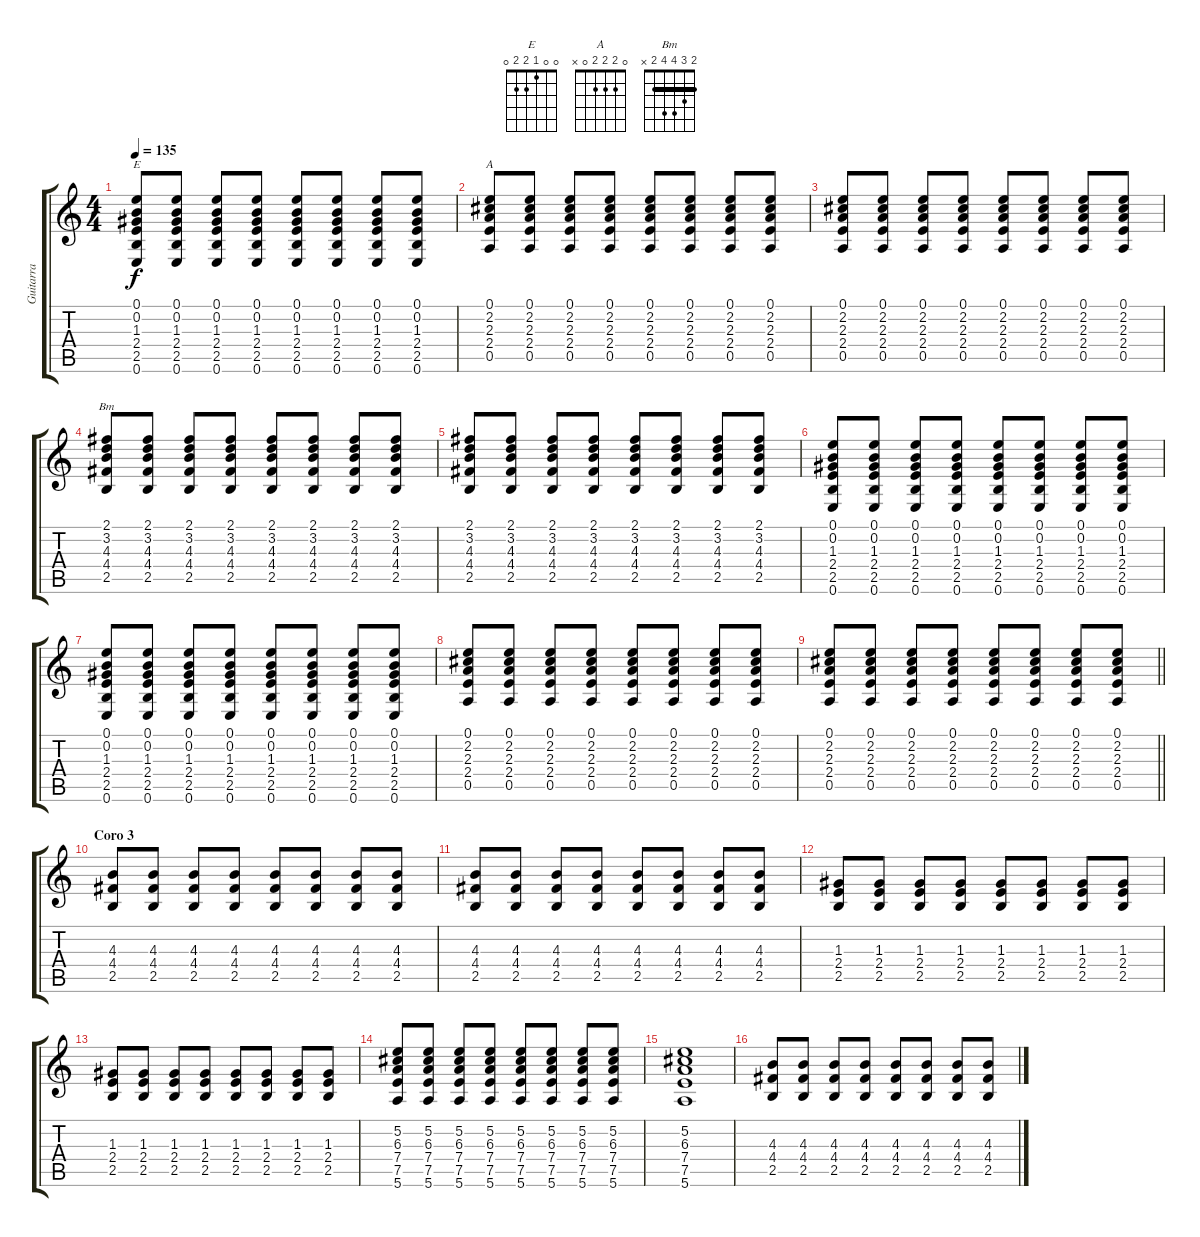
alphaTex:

\track ("Guitarra" "Guitarra") {instrument electricguitarclean}
\staff {score tabs}
\tuning (E4 B3 G3 D3 A2 E2) {hide}
\chord ("E" 0 0 1 2 2 0)
\chord ("A" 0 2 2 2 0 x)
\chord ("Bm" 2 3 4 4 2 x) {barre 2}
\ts (4 4)
\tempo 135
\clef g2
\ks c
(0.1 0.2 1.3 2.4 2.5 0.6).8{ch "E" dy f} (0.1 0.2 1.3 2.4 2.5 0.6).8 (0.1 0.2 1.3 2.4 2.5 0.6).8 (0.1 0.2 1.3 2.4 2.5 0.6).8 (0.1 0.2 1.3 2.4 2.5 0.6).8 (0.1 0.2 1.3 2.4 2.5 0.6).8 (0.1 0.2 1.3 2.4 2.5 0.6).8 (0.1 0.2 1.3 2.4 2.5 0.6).8 |
(0.1 2.2 2.3 2.4 0.5).8{ch "A"} (0.1 2.2 2.3 2.4 0.5).8 (0.1 2.2 2.3 2.4 0.5).8 (0.1 2.2 2.3 2.4 0.5).8 (0.1 2.2 2.3 2.4 0.5).8 (0.1 2.2 2.3 2.4 0.5).8 (0.1 2.2 2.3 2.4 0.5).8 (0.1 2.2 2.3 2.4 0.5).8 |
(0.1 2.2 2.3 2.4 0.5).8 (0.1 2.2 2.3 2.4 0.5).8 (0.1 2.2 2.3 2.4 0.5).8 (0.1 2.2 2.3 2.4 0.5).8 (0.1 2.2 2.3 2.4 0.5).8 (0.1 2.2 2.3 2.4 0.5).8 (0.1 2.2 2.3 2.4 0.5).8 (0.1 2.2 2.3 2.4 0.5).8 |
(2.1 3.2 4.3 4.4 2.5).8{ch "Bm"} (2.1 3.2 4.3 4.4 2.5).8 (2.1 3.2 4.3 4.4 2.5).8 (2.1 3.2 4.3 4.4 2.5).8 (2.1 3.2 4.3 4.4 2.5).8 (2.1 3.2 4.3 4.4 2.5).8 (2.1 3.2 4.3 4.4 2.5).8 (2.1 3.2 4.3 4.4 2.5).8 |
(2.1 3.2 4.3 4.4 2.5).8 (2.1 3.2 4.3 4.4 2.5).8 (2.1 3.2 4.3 4.4 2.5).8 (2.1 3.2 4.3 4.4 2.5).8 (2.1 3.2 4.3 4.4 2.5).8 (2.1 3.2 4.3 4.4 2.5).8 (2.1 3.2 4.3 4.4 2.5).8 (2.1 3.2 4.3 4.4 2.5).8 |
(0.1 0.2 1.3 2.4 2.5 0.6).8 (0.1 0.2 1.3 2.4 2.5 0.6).8 (0.1 0.2 1.3 2.4 2.5 0.6).8 (0.1 0.2 1.3 2.4 2.5 0.6).8 (0.1 0.2 1.3 2.4 2.5 0.6).8 (0.1 0.2 1.3 2.4 2.5 0.6).8 (0.1 0.2 1.3 2.4 2.5 0.6).8 (0.1 0.2 1.3 2.4 2.5 0.6).8 |
(0.1 0.2 1.3 2.4 2.5 0.6).8 (0.1 0.2 1.3 2.4 2.5 0.6).8 (0.1 0.2 1.3 2.4 2.5 0.6).8 (0.1 0.2 1.3 2.4 2.5 0.6).8 (0.1 0.2 1.3 2.4 2.5 0.6).8 (0.1 0.2 1.3 2.4 2.5 0.6).8 (0.1 0.2 1.3 2.4 2.5 0.6).8 (0.1 0.2 1.3 2.4 2.5 0.6).8 |
(0.1 2.2 2.3 2.4 0.5).8 (0.1 2.2 2.3 2.4 0.5).8 (0.1 2.2 2.3 2.4 0.5).8 (0.1 2.2 2.3 2.4 0.5).8 (0.1 2.2 2.3 2.4 0.5).8 (0.1 2.2 2.3 2.4 0.5).8 (0.1 2.2 2.3 2.4 0.5).8 (0.1 2.2 2.3 2.4 0.5).8 |
\barLineRight lightlight
(0.1 2.2 2.3 2.4 0.5).8 (0.1 2.2 2.3 2.4 0.5).8 (0.1 2.2 2.3 2.4 0.5).8 (0.1 2.2 2.3 2.4 0.5).8 (0.1 2.2 2.3 2.4 0.5).8 (0.1 2.2 2.3 2.4 0.5).8 (0.1 2.2 2.3 2.4 0.5).8 (0.1 2.2 2.3 2.4 0.5).8 |
\section ("" "Coro 3")
(4.3 4.4 2.5).8 (4.3 4.4 2.5).8 (4.3 4.4 2.5).8 (4.3 4.4 2.5).8 (4.3 4.4 2.5).8 (4.3 4.4 2.5).8 (4.3 4.4 2.5).8 (4.3 4.4 2.5).8 |
(4.3 4.4 2.5).8 (4.3 4.4 2.5).8 (4.3 4.4 2.5).8 (4.3 4.4 2.5).8 (4.3 4.4 2.5).8 (4.3 4.4 2.5).8 (4.3 4.4 2.5).8 (4.3 4.4 2.5).8 |
(1.3 2.4 2.5).8 (1.3 2.4 2.5).8 (1.3 2.4 2.5).8 (1.3 2.4 2.5).8 (1.3 2.4 2.5).8 (1.3 2.4 2.5).8 (1.3 2.4 2.5).8 (1.3 2.4 2.5).8 |
(1.3 2.4 2.5).8 (1.3 2.4 2.5).8 (1.3 2.4 2.5).8 (1.3 2.4 2.5).8 (1.3 2.4 2.5).8 (1.3 2.4 2.5).8 (1.3 2.4 2.5).8 (1.3 2.4 2.5).8 |
(5.2 6.3 7.4 7.5 5.6).8 (5.2 6.3 7.4 7.5 5.6).8 (5.2 6.3 7.4 7.5 5.6).8 (5.2 6.3 7.4 7.5 5.6).8 (5.2 6.3 7.4 7.5 5.6).8 (5.2 6.3 7.4 7.5 5.6).8 (5.2 6.3 7.4 7.5 5.6).8 (5.2 6.3 7.4 7.5 5.6).8 |
(5.2 6.3 7.4 7.5 5.6).1 |
(4.3 4.4 2.5).8 (4.3 4.4 2.5).8 (4.3 4.4 2.5).8 (4.3 4.4 2.5).8 (4.3 4.4 2.5).8 (4.3 4.4 2.5).8 (4.3 4.4 2.5).8 (4.3 4.4 2.5).8
